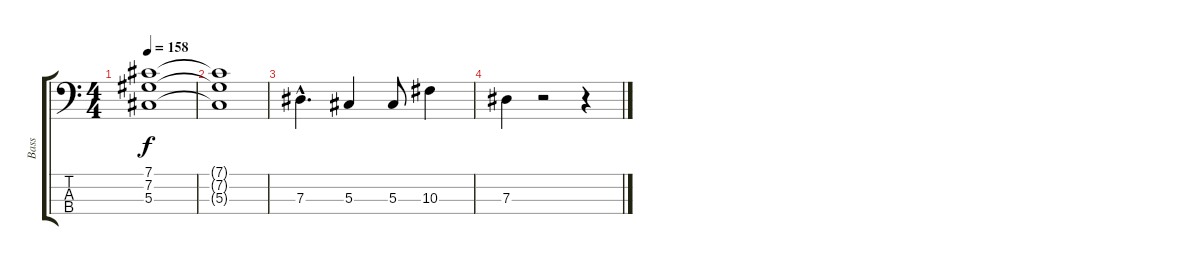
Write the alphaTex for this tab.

\track ("Bass" "Bass") {instrument electricbasspick}
\staff {score tabs}
\tuning (Gb2 Db2 Ab1 Eb1) {hide}
\ts (4 4)
\tempo 158
\clef f4
\ks c
(7.1{t} 7.2{t} 5.3{t}).1{dy f} |
(7.1{t} 7.2{t} 5.3{t}).1 |
7.3{hac}.4{d} 5.3.4 5.3.8 10.3.4 |
7.3.4 r.2 r.4
